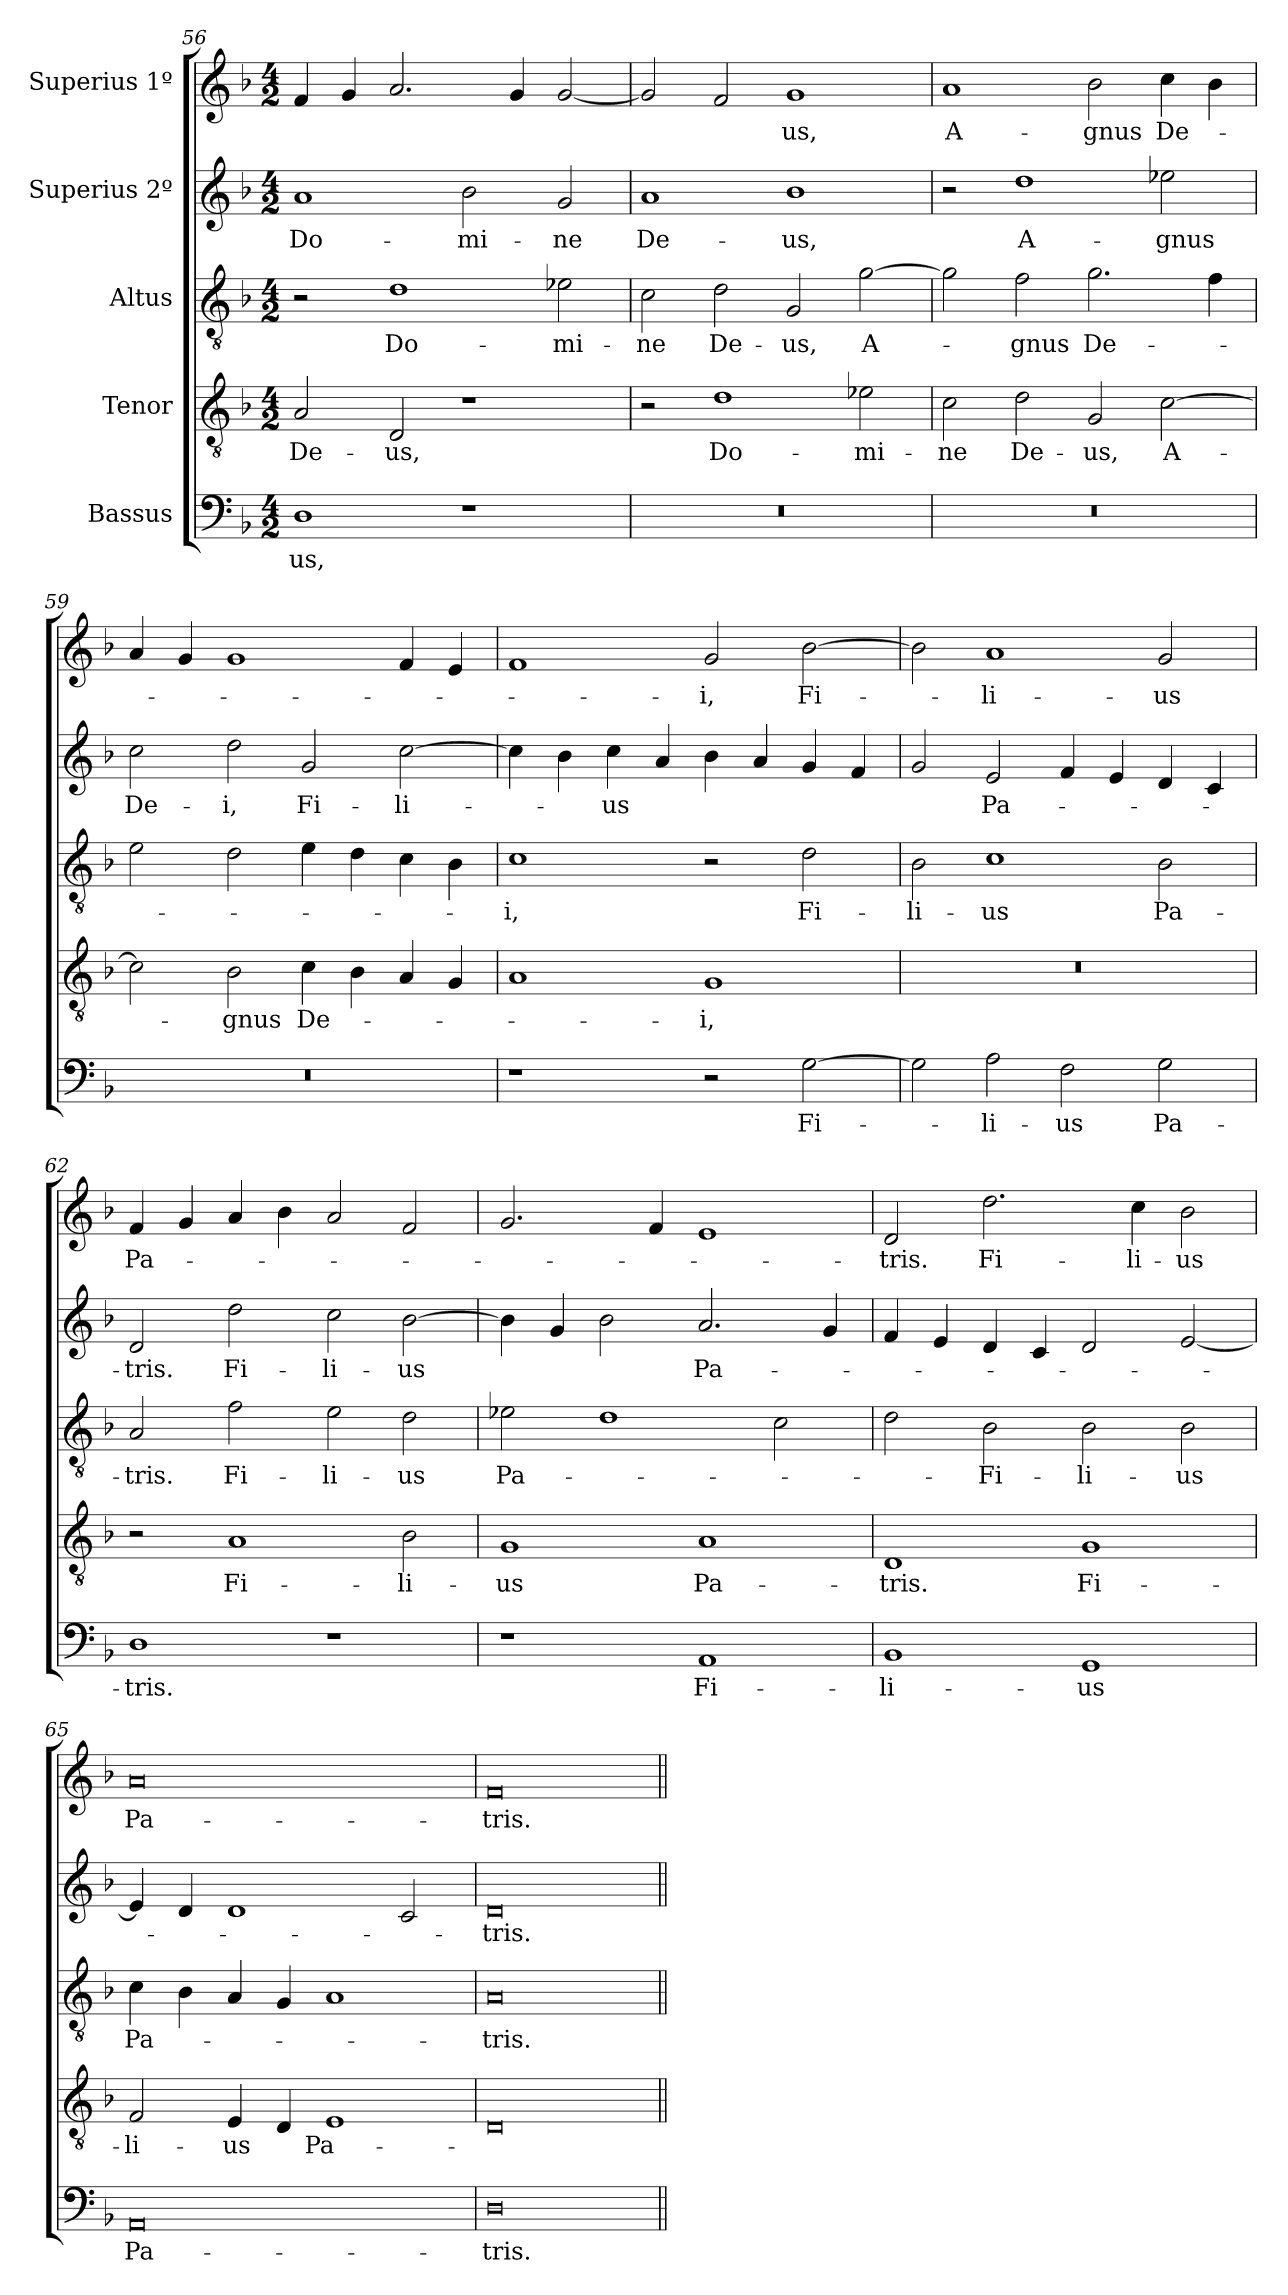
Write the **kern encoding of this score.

**kern	**text	**kern	**text	**kern	**text	**kern	**text	**kern	**text
*part5	*part5	*part4	*part4	*part3	*part3	*part2	*part2	*part1	*part1
*staff5	*staff5	*staff4	*staff4	*staff3	*staff3	*staff2	*staff2	*staff1	*staff1
*I"Bassus	*	*I"Tenor	*	*I"Altus	*	*I"Superius 2º	*	*I"Superius 1º	*
*clefF4	*	*clefGv2	*	*clefGv2	*	*clefG2	*	*clefG2	*
*k[b-]	*	*k[b-]	*	*k[b-]	*	*k[b-]	*	*k[b-]	*
*M4/2	*	*M4/2	*	*M4/2	*	*M4/2	*	*M4/2	*
=56	=56	=56	=56	=56	=56	=56	=56	=56	=56
1D\	-us,	2A/	De-	2r	.	1a/	Do-	4f/	.
.	.	.	.	.	.	.	.	4g/	.
.	.	2D/	-us,	1d\	Do-	.	.	2.a/	.
1r	.	1r	.	.	.	2b-\	-mi-	.	.
.	.	.	.	.	.	.	.	4g/	.
.	.	.	.	2e-X\	-mi-	2g/	-ne	[2g/	.
=57	=57	=57	=57	=57	=57	=57	=57	=57	=57
0r	.	2r	.	2c\	-ne	1a/	De-	2g/]	.
.	.	1d\	Do-	2d\	De-	.	.	2f/	.
.	.	.	.	2G/	-us,	1b-\	-us,	1g/	-us,
.	.	2e-X\	-mi-	[2g\	A-	.	.	.	.
=58	=58	=58	=58	=58	=58	=58	=58	=58	=58
0r	.	2c\	-ne	2g\]	.	2r	.	1a/	A-
.	.	2d\	De-	2f\	-gnus	1dd\	A-	.	.
.	.	2G/	-us,	2.g\	De-	.	.	2b-\	-gnus
.	.	[2c\	A-	.	.	2ee-X\	-gnus	4cc\	De-
.	.	.	.	4f\	.	.	.	4b-\	.
=59	=59	=59	=59	=59	=59	=59	=59	=59	=59
0r	.	2c\]	.	2e\	.	2cc\	De-	4a/	.
.	.	.	.	.	.	.	.	4g/	.
.	.	2B-\	-gnus	2d\	.	2dd\	-i,	1g/	.
.	.	4c\	De-	4e\	.	2g/	Fi-	.	.
.	.	4B-\	.	4d\	.	.	.	.	.
.	.	4A/	.	4c\	.	[2cc\	-li-	4f/	.
.	.	4G/	.	4B-\	.	.	.	4e/	.
=60	=60	=60	=60	=60	=60	=60	=60	=60	=60
1r	.	1A/	.	1c\	-i,	4cc\]	.	1f/	.
.	.	.	.	.	.	4b-\	.	.	.
.	.	.	.	.	.	4cc\	-us	.	.
.	.	.	.	.	.	4a/	.	.	.
2r	.	1G/	-i,	2r	.	4b-\	.	2g/	-i,
.	.	.	.	.	.	4a/	.	.	.
[2G\	Fi-	.	.	2d\	Fi-	4g/	.	[2b-\	Fi-
.	.	.	.	.	.	4f/	.	.	.
=61	=61	=61	=61	=61	=61	=61	=61	=61	=61
2G\]	.	0r	.	2B-\	-li-	2g/	.	2b-\]	.
2A\	-li-	.	.	1c\	-us	2e/	Pa-	1a/	-li-
2F\	-us	.	.	.	.	4f/	.	.	.
.	.	.	.	.	.	4e/	.	.	.
2G\	Pa-	.	.	2B-\	Pa-	4d/	.	2g/	-us
.	.	.	.	.	.	4c/	.	.	.
=62	=62	=62	=62	=62	=62	=62	=62	=62	=62
1D\	-tris.	2r	.	2A/	-tris.	2d/	-tris.	4f/	Pa-
.	.	.	.	.	.	.	.	4g/	.
.	.	1A/	Fi-	2f\	Fi-	2dd\	Fi-	4a/	.
.	.	.	.	.	.	.	.	4b-\	.
1r	.	.	.	2e\	-li-	2cc\	-li-	2a/	.
.	.	2B-\	-li-	2d\	-us	[2b-\	-us	2f/	.
=63	=63	=63	=63	=63	=63	=63	=63	=63	=63
1r	.	1G/	-us	2e-X\	Pa-	4b-\]	.	2.g/	.
.	.	.	.	.	.	4g/	.	.	.
.	.	.	.	1d\	.	2b-\	.	.	.
.	.	.	.	.	.	.	.	4f/	.
1AA/	Fi-	1A/	Pa-	.	.	2.a/	Pa-	1e/	.
.	.	.	.	2c\	.	.	.	.	.
.	.	.	.	.	.	4g/	.	.	.
=64	=64	=64	=64	=64	=64	=64	=64	=64	=64
1BB-/	-li-	1D/	-tris.	2d\	.	4f/	.	2d/	-tris.
.	.	.	.	.	.	4e/	.	.	.
.	.	.	.	2B-\	-Fi-	4d/	.	2.dd\	Fi-
.	.	.	.	.	.	4c/	.	.	.
1GG/	-us	1G/	Fi-	2B-\	-li-	2d/	.	.	.
.	.	.	.	.	.	.	.	4cc\	-li-
.	.	.	.	2B-\	-us	[2e/	.	2b-\	-us
=65	=65	=65	=65	=65	=65	=65	=65	=65	=65
0AA/	Pa-	2F/	-li-	4c\	Pa-	4e/]	.	0a/	Pa-
.	.	.	.	4B-\	.	4d/	.	.	.
.	.	4E/	-us	4A/	.	1d/	.	.	.
.	.	4D/	.	4G/	.	.	.	.	.
.	.	1E/	Pa-	1A/	.	.	.	.	.
.	.	.	.	.	.	2c/	.	.	.
=66	=66	=66	=66	=66	=66	=66	=66	=66	=66
0D\	-tris.	0D/	.	0A/	-tris.	0d/	-tris.	0f/	-tris.
=||	=||	=||	=||	=||	=||	=||	=||	=||	=||
*-	*-	*-	*-	*-	*-	*-	*-	*-	*-
